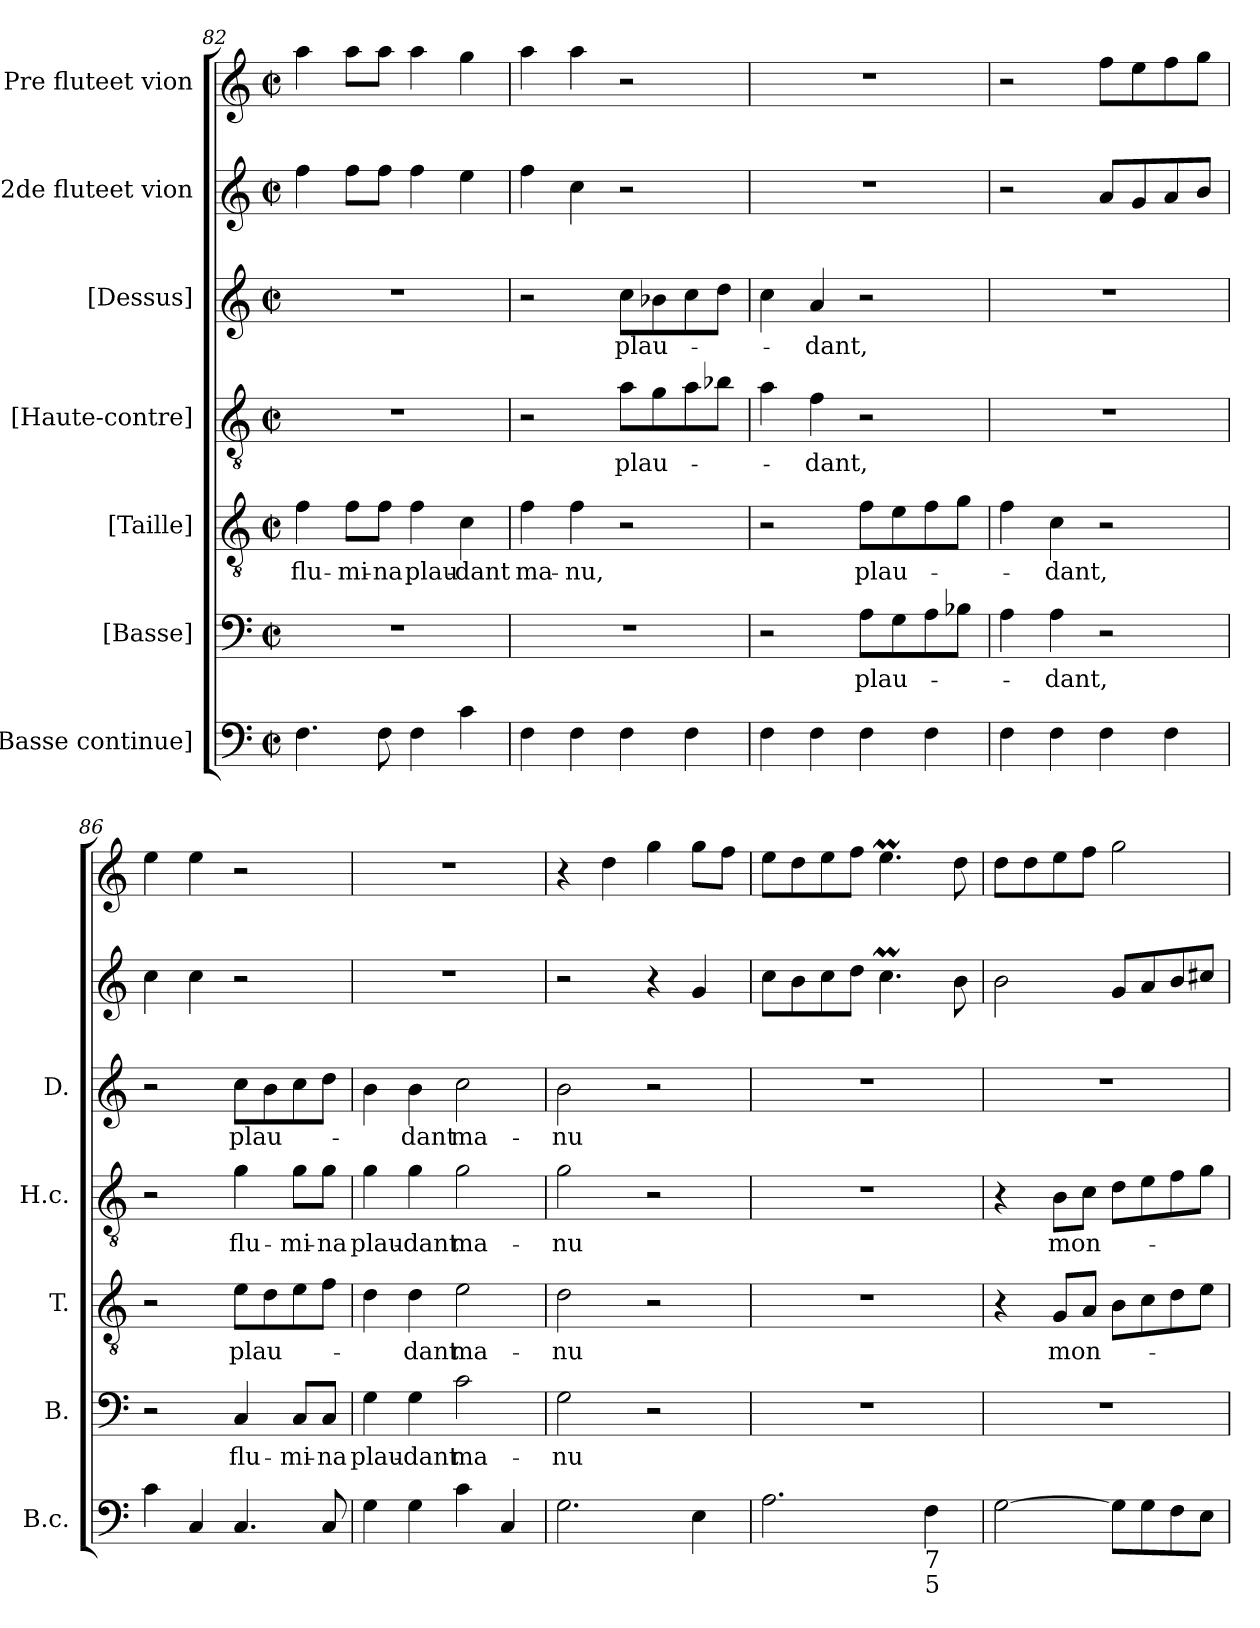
**kern	**kern	**text	**kern	**text	**kern	**text	**kern	**text	**kern	**kern
*part7	*part6	*part6	*part5	*part5	*part4	*part4	*part3	*part3	*part2	*part1
*staff7	*staff6	*staff6	*staff5	*staff5	*staff4	*staff4	*staff3	*staff3	*staff2	*staff1
*I"[Basse continue]	*I"[Basse]	*	*I"[Taille]	*	*I"[Haute-contre]	*	*I"[Dessus]	*	*I"2de fluteet vion	*I"Pre fluteet vion
*I'B.c.	*I'B.	*	*I'T.	*	*I'H.c.	*	*I'D.	*	*	*
*clefF4	*clefF4	*	*clefGv2	*	*clefGv2	*	*clefG2	*	*clefG2	*clefG2
*	*	*	*ITrd7c12	*	*ITrd7c12	*	*	*	*	*
*k[]	*k[]	*	*k[]	*	*k[]	*	*k[]	*	*k[]	*k[]
*C:	*C:	*	*C:	*	*C:	*	*C:	*	*C:	*C:
*M2/2	*M2/2	*	*M2/2	*	*M2/2	*	*M2/2	*	*M2/2	*M2/2
*met(c|)	*met(c|)	*	*met(c|)	*	*met(c|)	*	*met(c|)	*	*met(c|)	*met(c|)
=82	=82	=82	=82	=82	=82	=82	=82	=82	=82	=82
!	!	!	!	!LO:LY:b	!	!	!	!	!	!
4.F\	1r	.	4F\	flu-	1r	.	1r	.	4ff\	4aa\
!	!	!	!	!LO:LY:b	!	!	!	!	!	!
.	.	.	8F\L	-mi-	.	.	.	.	8ff\L	8aa\L
!	!	!	!	!LO:LY:b	!	!	!	!	!	!
8F\	.	.	8F\J	-na	.	.	.	.	8ff\J	8aa\J
!	!	!	!	!LO:LY:b	!	!	!	!	!	!
4F\	.	.	4F\	plau-	.	.	.	.	4ff\	4aa\
!	!	!	!	!LO:LY:b	!	!	!	!	!	!
4c\	.	.	4C\	-dant	.	.	.	.	4ee\	4gg\
=83	=83	=83	=83	=83	=83	=83	=83	=83	=83	=83
!	!	!	!	!LO:LY:b	!	!	!	!	!	!
4F\	1r	.	4F\	ma-	2r	.	2r	.	4ff\	4aa\
!	!	!	!	!LO:LY:b	!	!	!	!	!	!
4F\	.	.	4F\	-nu,	.	.	.	.	4cc\	4aa\
!	!	!	!	!	!	!LO:LY:b	!	!LO:LY:b	!	!
4F\	.	.	2r	.	8A\L	plau-	8cc\L	plau-	2r	2r
.	.	.	.	.	8G\	.	8b-X\	.	.	.
4F\	.	.	.	.	8A\	.	8cc\	.	.	.
.	.	.	.	.	8B-X\J	.	8dd\J	.	.	.
=84	=84	=84	=84	=84	=84	=84	=84	=84	=84	=84
4F\	2r	.	2r	.	4A\	.	4cc\	.	1r	1r
!	!	!	!	!	!	!LO:LY:b	!	!LO:LY:b	!	!
4F\	.	.	.	.	4F\	-dant,	4a/	-dant,	.	.
!	!	!LO:LY:b	!	!LO:LY:b	!	!	!	!	!	!
4F\	8A\L	plau-	8F\L	plau-	2r	.	2r	.	.	.
.	8G\	.	8E\	.	.	.	.	.	.	.
4F\	8A\	.	8F\	.	.	.	.	.	.	.
.	8B-X\J	.	8G\J	.	.	.	.	.	.	.
=85	=85	=85	=85	=85	=85	=85	=85	=85	=85	=85
4F\	4A\	.	4F\	.	1r	.	1r	.	2r	2r
!	!	!LO:LY:b	!	!LO:LY:b	!	!	!	!	!	!
4F\	4A\	-dant,	4C\	-dant,	.	.	.	.	.	.
4F\	2r	.	2r	.	.	.	.	.	8a/L	8ff\L
.	.	.	.	.	.	.	.	.	8g/	8ee\
4F\	.	.	.	.	.	.	.	.	8a/	8ff\
.	.	.	.	.	.	.	.	.	8b/J	8gg\J
!!LO:LB:g=z
=86	=86	=86	=86	=86	=86	=86	=86	=86	=86	=86
4c\	2r	.	2r	.	2r	.	2r	.	4cc\	4ee\
4C/	.	.	.	.	.	.	.	.	4cc\	4ee\
!	!	!LO:LY:b	!	!LO:LY:b	!	!LO:LY:b	!	!LO:LY:b	!	!
4.C/	4C/	flu-	8E\L	plau-	4G\	flu-	8cc\L	plau-	2r	2r
.	.	.	8D\	.	.	.	8b\	.	.	.
!	!	!LO:LY:b	!	!	!	!LO:LY:b	!	!	!	!
.	8C/L	-mi-	8E\	.	8G\L	-mi-	8cc\	.	.	.
!	!	!LO:LY:b	!	!	!	!LO:LY:b	!	!	!	!
8C/	8C/J	-na	8F\J	.	8G\J	-na	8dd\J	.	.	.
=87	=87	=87	=87	=87	=87	=87	=87	=87	=87	=87
!	!	!LO:LY:b	!	!	!	!LO:LY:b	!	!	!	!
4G\	4G\	plau-	4D\	.	4G\	plau-	4b\	.	1r	1r
!	!	!LO:LY:b	!	!LO:LY:b	!	!LO:LY:b	!	!LO:LY:b	!	!
4G\	4G\	-dant	4D\	-dant	4G\	-dant	4b\	-dant	.	.
!	!	!LO:LY:b	!	!LO:LY:b	!	!LO:LY:b	!	!LO:LY:b	!	!
4c\	2c\	ma-	2E\	ma-	2G\	ma-	2cc\	ma-	.	.
4C/	.	.	.	.	.	.	.	.	.	.
=88	=88	=88	=88	=88	=88	=88	=88	=88	=88	=88
!	!	!LO:LY:b	!	!LO:LY:b	!	!LO:LY:b	!	!LO:LY:b	!	!
2.G\	2G\	-nu	2D\	-nu	2G\	-nu	2b\	-nu	2r	4r
.	.	.	.	.	.	.	.	.	.	4dd\
.	2r	.	2r	.	2r	.	2r	.	4r	4gg\
4E\	.	.	.	.	.	.	.	.	4g/	8gg\L
.	.	.	.	.	.	.	.	.	.	8ff\J
=89	=89	=89	=89	=89	=89	=89	=89	=89	=89	=89
2.A\	1r	.	1r	.	1r	.	1r	.	8cc\L	8ee\L
.	.	.	.	.	.	.	.	.	8b\	8dd\
.	.	.	.	.	.	.	.	.	8cc\	8ee\
.	.	.	.	.	.	.	.	.	8dd\J	8ff\J
.	.	.	.	.	.	.	.	.	4.ccM\	4.eem\
!LO:TX:b:t=7	!	!	!	!	!	!	!	!	!	!
!LO:TX:b:t=5	!	!	!	!	!	!	!	!	!	!
4F\	.	.	.	.	.	.	.	.	.	.
.	.	.	.	.	.	.	.	.	8b\	8dd\
=90	=90	=90	=90	=90	=90	=90	=90	=90	=90	=90
[2G\	1r	.	4r	.	4r	.	1r	.	2b\	8dd\L
.	.	.	.	.	.	.	.	.	.	8dd\
!	!	!	!	!LO:LY:b	!	!LO:LY:b	!	!	!	!
.	.	.	8GG/L	mon-	8BB\L	mon-	.	.	.	8ee\
.	.	.	8AA/J	.	8C\J	.	.	.	.	8ff\J
8G\L]	.	.	8BB\L	.	8D\L	.	.	.	8g/L	2gg\
8G\	.	.	8C\	.	8E\	.	.	.	8a/	.
8F\	.	.	8D\	.	8F\	.	.	.	8b/	.
8E\J	.	.	8E\J	.	8G\J	.	.	.	8cc#X/J	.
=	=	=	=	=	=	=	=	=	=	=
*-	*-	*-	*-	*-	*-	*-	*-	*-	*-	*-
